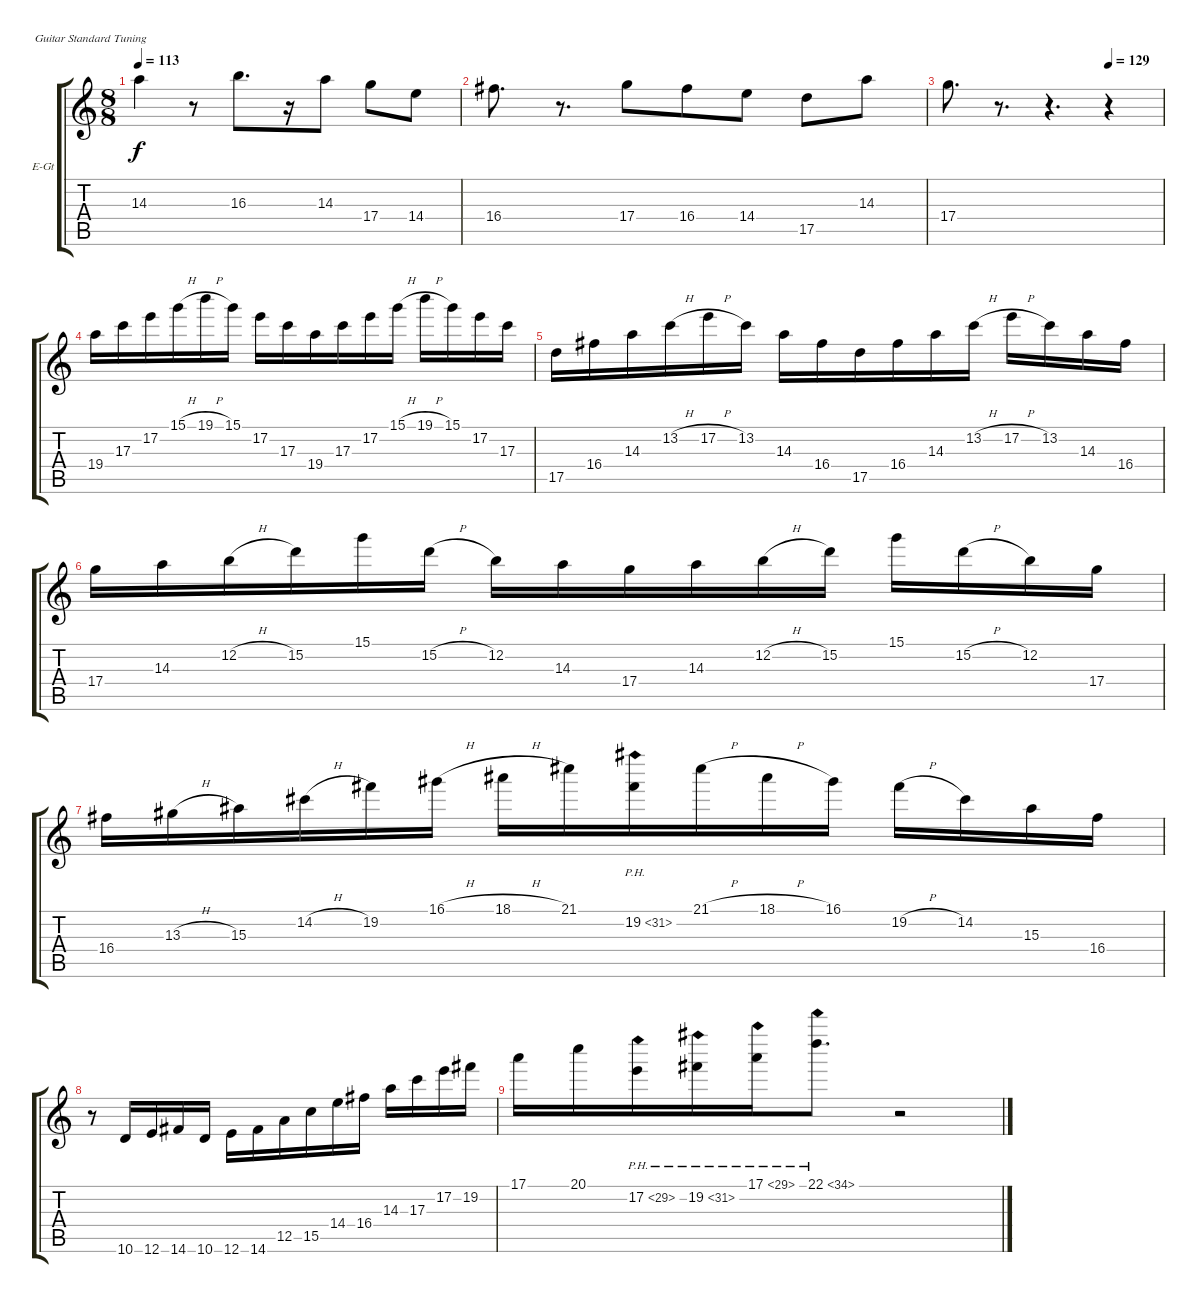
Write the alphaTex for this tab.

\defaultSystemsLayout 4
\bracketExtendMode groupsimilarinstruments
\firstSystemTrackNameOrientation horizontal
\otherSystemsTrackNameOrientation horizontal
\track ("Secondary Lead/Rhythm" "E-Gt") {instrument distortionguitar}
\staff {score tabs}
\tuning (E4 B3 G3 D3 A2 E2)
\ts (8 8)
\tempo 113
\clef g2
\ks c
14.3.4{dy f} r.8 16.3.8{d} r.16 14.3.8 17.4.8 14.4.8 |
16.4.8{d} r.8{d} 17.4.8 16.4.8 14.4.8 17.5.8 14.3.8 |
\tempo (129 0.75)
17.4.8{d} r.8{d} r.4{d} r.4 |
19.4.16 17.3.16 17.2.16 15.1{h}.16 19.1{h}.16 15.1.16 17.2.16 17.3.16 19.4.16 17.3.16 17.2.16 15.1{h}.16 19.1{h}.16 15.1.16 17.2.16 17.3.16 |
17.5.16 16.4.16 14.3.16 13.2{h}.16 17.2{h}.16 13.2.16 14.3.16 16.4.16 17.5.16 16.4.16 14.3.16 13.2{h}.16 17.2{h}.16 13.2.16 14.3.16 16.4.16 |
17.4.16 14.3.16 12.2{h}.16 15.2.16 15.1.16 15.2{h}.16 12.2.16 14.3.16 17.4.16 14.3.16 12.2{h}.16 15.2.16 15.1.16 15.2{h}.16 12.2.16 17.4.16 |
16.4.16 13.3{h}.16 15.3.16 14.2{h}.16 19.2.16 16.1{h}.16 18.1{h}.16 21.1.16 19.2{ph 12}.16 21.1{h}.16 18.1{h}.16 16.1.16 19.2{h}.16 14.2.16 15.3.16 16.4.16 |
r.8 10.6.16 12.6.16 14.6.16 10.6.16 12.6.16 14.6.16 12.5.16 15.5.16 14.4.16 16.4.16 14.3.16 17.3.16 17.2.16 19.2.16 |
17.1.16 20.1.16 17.2{ph 12}.16 19.2{ph 12}.16 17.1{ph 12}.16 22.1{ph 12}.8{d} r.2
